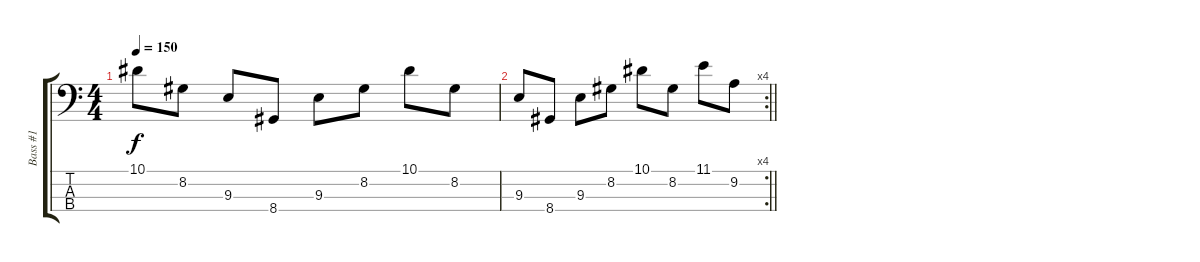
\track ("Bass #1" "Bass #1") {instrument acousticguitarsteel}
\staff {score tabs}
\tuning (F2 C2 G1 C1) {hide}
\ts (4 4)
\tempo 150
\clef f4
\ks c
10.1.8{dy f} 8.2.8 9.3.8 8.4.8 9.3.8 8.2.8 10.1.8 8.2.8 |
\rc 4
\barLineRight lightlight
9.3.8 8.4.8 9.3.8 8.2.8 10.1.8 8.2.8 11.1.8 9.2.8
